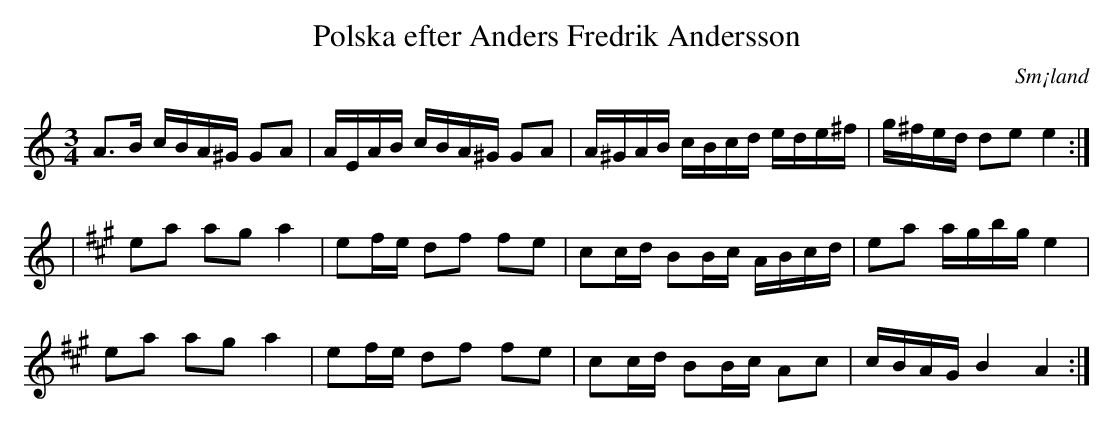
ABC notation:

X:1
Q: 100
T:Polska efter Anders Fredrik Andersson
L:1/16
M:3/4
O: Sm¡land
K:Am
A2>B2 cBA^G G2A2 | AEAB cBA^G G2A2 | A^GAB cBcd ede^f | g^fed d2e2 e4 :|
|[K:A] e2a2 a2g2- a4 | e2fe d2f2 f2e2 | c2cd B2Bc ABcd | e2a2 agbg e4 |
e2a2 a2g2- a4 | e2fe d2f2 f2e2 | c2cd B2Bc A2c2 | cBAG B4 A4 :|
